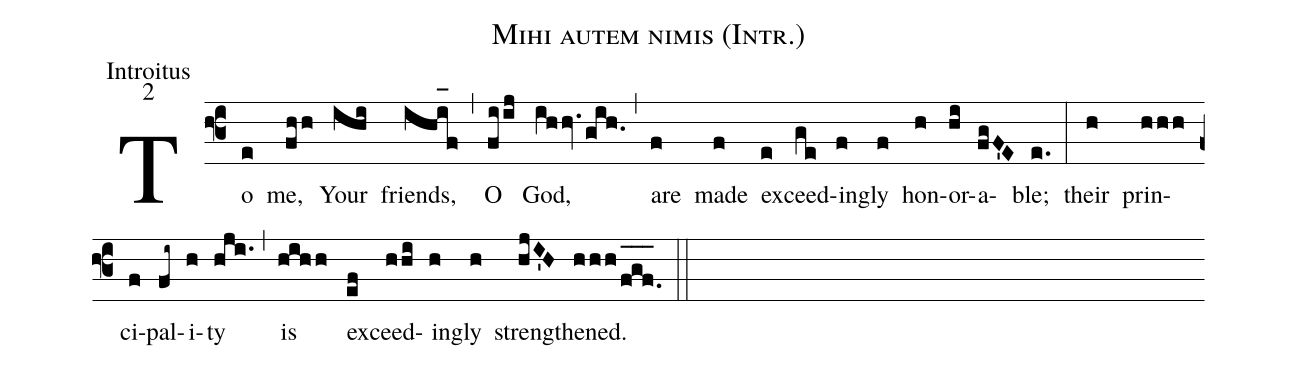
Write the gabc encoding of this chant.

name: Mihi autem nimis (Intr.);
office-part: Introitus;
mode: 2;
%%
(f3)To(e) me,(fhh) Your(ihi) friends,(ihi_[oh:h]f) (,) O(fiij) God,(ihhv.gih.) (,) are(f) made(f) ex(e)ceed(ge)ing(f)ly(f) hon(h)or(hi)a(fgF'E)ble;(e.) (:)
 their(h) prin(hhh)ci(f)pal(fi~)i(h)ty(hji.) (,) is(hihh) ex(ef)ceed(hhi)ing(h)ly(h) strength(hjI'H)ened.(hhh/f_[oh:h]g_[oh:h]f._[oh:h]) (::)
